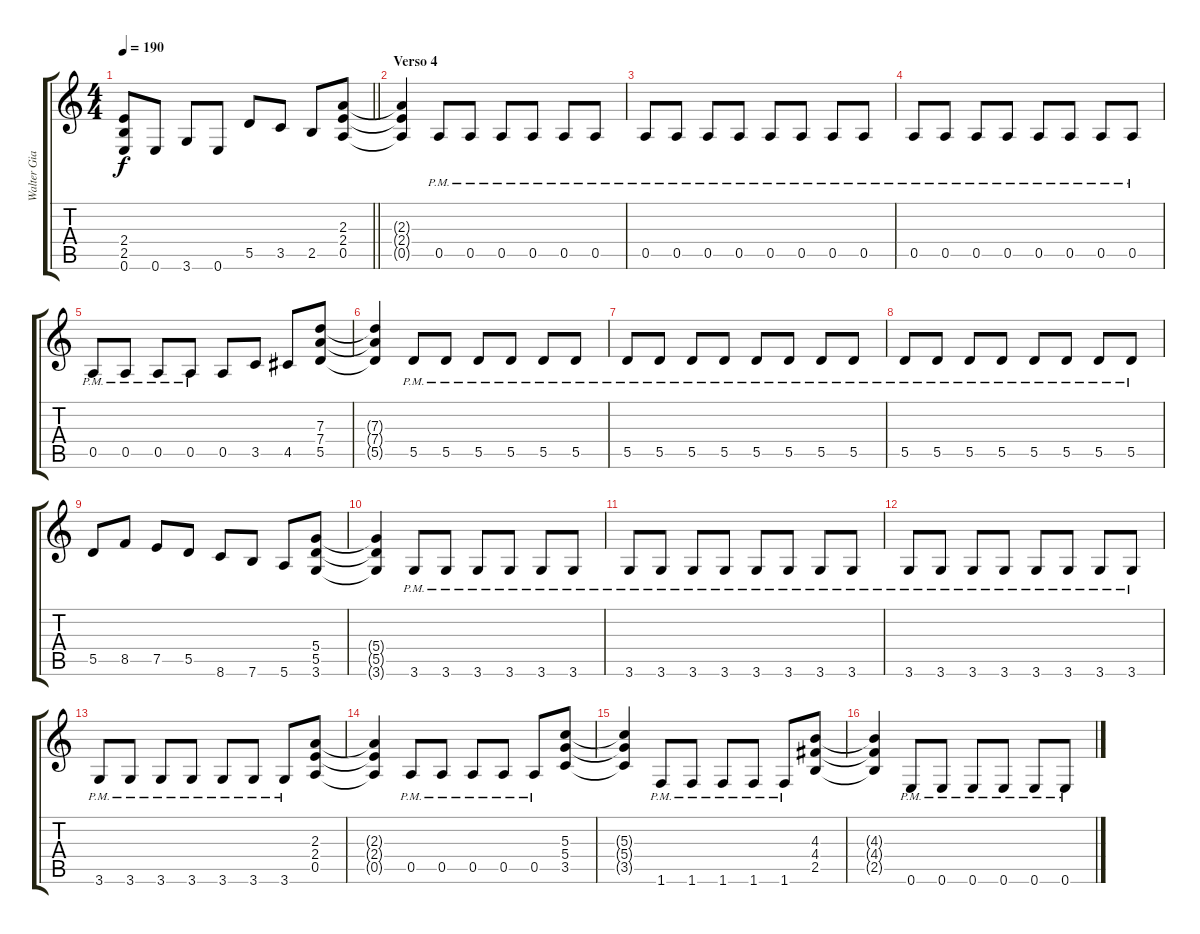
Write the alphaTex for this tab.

\track ("Walter Giardino" "Walter Gia") {instrument distortionguitar}
\staff {score tabs}
\tuning (E4 B3 G3 D3 A2 E2) {hide}
\ts (4 4)
\tempo 190
\clef g2
\barLineRight lightlight
\ks c
(2.4{t} 2.5{t} 0.6{t}).8{dy f} 0.6.8 3.6.8 0.6.8 5.5.8 3.5.8 2.5.8 (2.3 2.4 0.5).8 |
\section ("" "Verso 4")
(2.3{t} 2.4{t} 0.5{t}).4 0.5{pm}.8 0.5{pm}.8 0.5{pm}.8 0.5{pm}.8 0.5{pm}.8 0.5{pm}.8 |
0.5{pm}.8 0.5{pm}.8 0.5{pm}.8 0.5{pm}.8 0.5{pm}.8 0.5{pm}.8 0.5{pm}.8 0.5{pm}.8 |
0.5{pm}.8 0.5{pm}.8 0.5{pm}.8 0.5{pm}.8 0.5{pm}.8 0.5{pm}.8 0.5{pm}.8 0.5{pm}.8 |
0.5{pm}.8 0.5{pm}.8 0.5{pm}.8 0.5{pm}.8 0.5.8 3.5.8 4.5.8 (7.3 7.4 5.5).8 |
(7.3{t} 7.4{t} 5.5{t}).4 5.5{pm}.8 5.5{pm}.8 5.5{pm}.8 5.5{pm}.8 5.5{pm}.8 5.5{pm}.8 |
5.5{pm}.8 5.5{pm}.8 5.5{pm}.8 5.5{pm}.8 5.5{pm}.8 5.5{pm}.8 5.5{pm}.8 5.5{pm}.8 |
5.5{pm}.8 5.5{pm}.8 5.5{pm}.8 5.5{pm}.8 5.5{pm}.8 5.5{pm}.8 5.5{pm}.8 5.5{pm}.8 |
5.5.8 8.5.8 7.5.8 5.5.8 8.6.8 7.6.8 5.6.8 (5.4 5.5 3.6).8 |
(5.4{t} 5.5{t} 3.6{t}).4 3.6{pm}.8 3.6{pm}.8 3.6{pm}.8 3.6{pm}.8 3.6{pm}.8 3.6{pm}.8 |
3.6{pm}.8 3.6{pm}.8 3.6{pm}.8 3.6{pm}.8 3.6{pm}.8 3.6{pm}.8 3.6{pm}.8 3.6{pm}.8 |
3.6{pm}.8 3.6{pm}.8 3.6{pm}.8 3.6{pm}.8 3.6{pm}.8 3.6{pm}.8 3.6{pm}.8 3.6{pm}.8 |
3.6{pm}.8 3.6{pm}.8 3.6{pm}.8 3.6{pm}.8 3.6{pm}.8 3.6{pm}.8 3.6{pm}.8 (2.3 2.4 0.5).8 |
(2.3{t} 2.4{t} 0.5{t}).4 0.5{pm}.8 0.5{pm}.8 0.5{pm}.8 0.5{pm}.8 0.5{pm}.8 (5.3 5.4 3.5).8 |
(5.3{t} 5.4{t} 3.5{t}).4 1.6{pm}.8 1.6{pm}.8 1.6{pm}.8 1.6{pm}.8 1.6{pm}.8 (4.3 4.4 2.5).8 |
(4.3{t} 4.4{t} 2.5{t}).4 0.6{pm}.8 0.6{pm}.8 0.6{pm}.8 0.6{pm}.8 0.6{pm}.8 0.6{pm}.8
